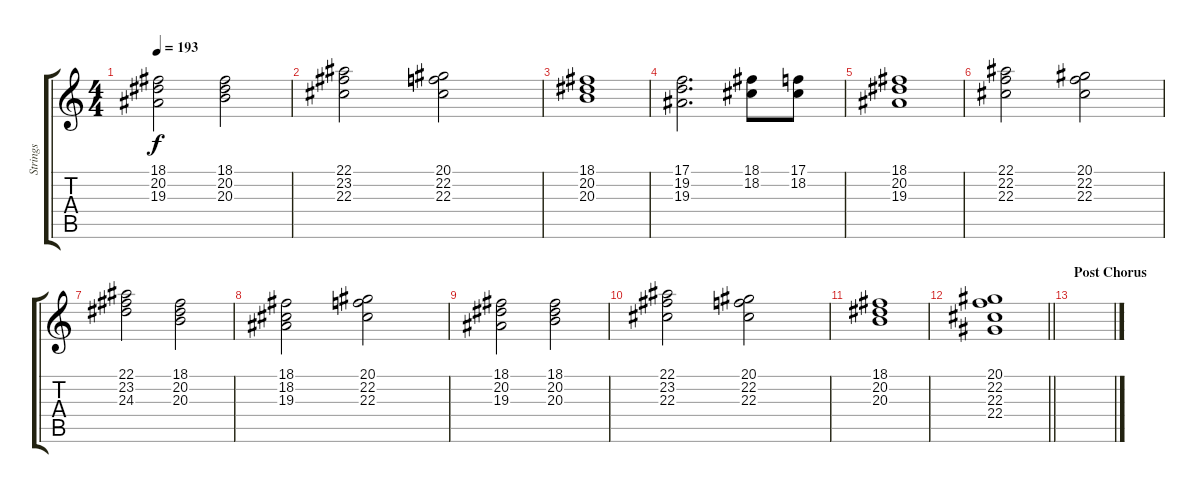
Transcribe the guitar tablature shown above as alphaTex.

\track ("Strings" "Strings") {instrument stringensemble1}
\staff {score tabs}
\tuning (C4 G3 Eb3 Bb2 F2 C2) {hide}
\ts (4 4)
\tempo 193
\clef g2
\ks c
(18.1 20.2 19.3).2{dy f} (18.1 20.2 20.3).2 |
(22.1 23.2 22.3).2 (20.1 22.2 22.3).2 |
(18.1 20.2 20.3).1 |
(17.1 19.2 19.3).2{d} (18.1 18.2).8 (17.1 18.2).8 |
(18.1 20.2 19.3).1 |
(22.1 22.2 22.3).2 (20.1 22.2 22.3).2 |
(22.1 23.2 24.3).2 (18.1 20.2 20.3).2 |
(18.1 18.2 19.3).2 (20.1 22.2 22.3).2 |
(18.1 20.2 19.3).2 (18.1 20.2 20.3).2 |
(22.1 23.2 22.3).2 (20.1 22.2 22.3).2 |
(18.1 20.2 20.3).1 |
\barLineRight lightlight
(20.1 22.2 22.3 22.4).1 |
\section ("" "Post Chorus")
